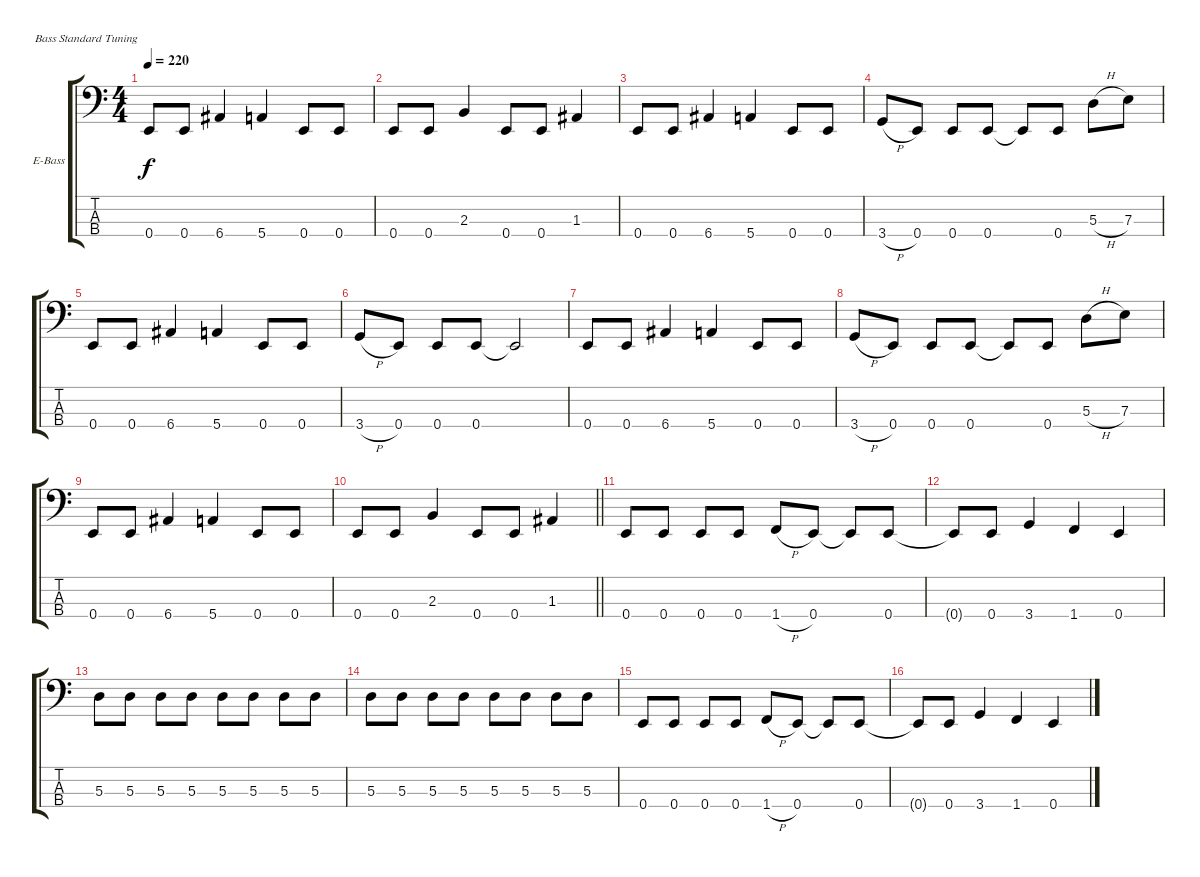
\bracketExtendMode groupsimilarinstruments
\firstSystemTrackNameOrientation horizontal
\otherSystemsTrackNameOrientation horizontal
\track ("Peter Baltes" "E-Bass") {instrument electricbassfinger}
\staff {score tabs}
\tuning (G2 D2 A1 E1)
\ts (4 4)
\tempo 220
\clef f4
\ks c
0.4.8{dy f} 0.4.8 6.4.4 5.4.4 0.4.8 0.4.8 |
0.4.8 0.4.8 2.3.4 0.4.8 0.4.8 1.3.4 |
0.4.8 0.4.8 6.4.4 5.4.4 0.4.8 0.4.8 |
3.4{h}.8 0.4.8 0.4.8 0.4.8 0.4{t}.8 0.4.8 5.3{h}.8 7.3.8 |
0.4.8 0.4.8 6.4.4 5.4.4 0.4.8 0.4.8 |
3.4{h}.8 0.4.8 0.4.8 0.4.8 0.4{t}.2 |
0.4.8 0.4.8 6.4.4 5.4.4 0.4.8 0.4.8 |
3.4{h}.8 0.4.8 0.4.8 0.4.8 0.4{t}.8 0.4.8 5.3{h}.8 7.3.8 |
0.4.8 0.4.8 6.4.4 5.4.4 0.4.8 0.4.8 |
\barLineRight lightlight
0.4.8 0.4.8 2.3.4 0.4.8 0.4.8 1.3.4 |
0.4.8 0.4.8 0.4.8 0.4.8 1.4{h}.8 0.4.8 0.4{t}.8 0.4.8 |
0.4{t}.8 0.4.8 3.4.4 1.4.4 0.4.4 |
5.3.8 5.3.8 5.3.8 5.3.8 5.3.8 5.3.8 5.3.8 5.3.8 |
5.3.8 5.3.8 5.3.8 5.3.8 5.3.8 5.3.8 5.3.8 5.3.8 |
0.4.8 0.4.8 0.4.8 0.4.8 1.4{h}.8 0.4.8 0.4{t}.8 0.4.8 |
0.4{t}.8 0.4.8 3.4.4 1.4.4 0.4.4
